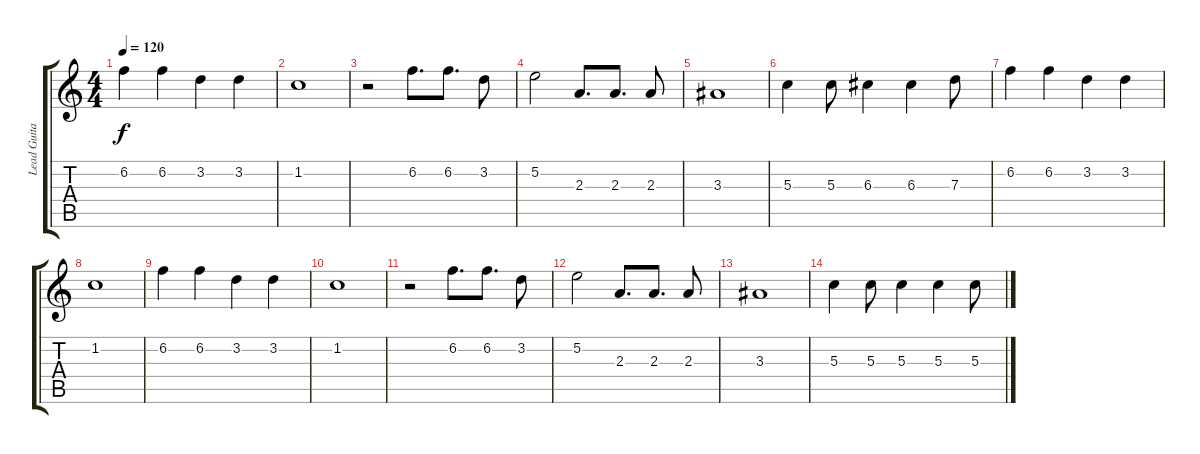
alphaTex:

\track ("Lead Guitar" "Lead Guita") {instrument distortionguitar}
\staff {score tabs}
\tuning (E4 B3 G3 D3 A2 E2) {hide}
\ts (4 4)
\tempo 120
\clef g2
\ks c
6.2.4{dy f} 6.2.4 3.2.4 3.2.4 |
1.2.1 |
r.2 6.2.8{d} 6.2.8{d} 3.2.8 |
5.2.2 2.3.8{d} 2.3.8{d} 2.3.8 |
3.3.1 |
5.3.4 5.3.8 6.3.4 6.3.4 7.3.8 |
6.2.4 6.2.4 3.2.4 3.2.4 |
1.2.1 |
6.2.4 6.2.4 3.2.4 3.2.4 |
1.2.1 |
r.2 6.2.8{d} 6.2.8{d} 3.2.8 |
5.2.2 2.3.8{d} 2.3.8{d} 2.3.8 |
3.3.1 |
5.3.4 5.3.8 5.3.4 5.3.4 5.3.8
